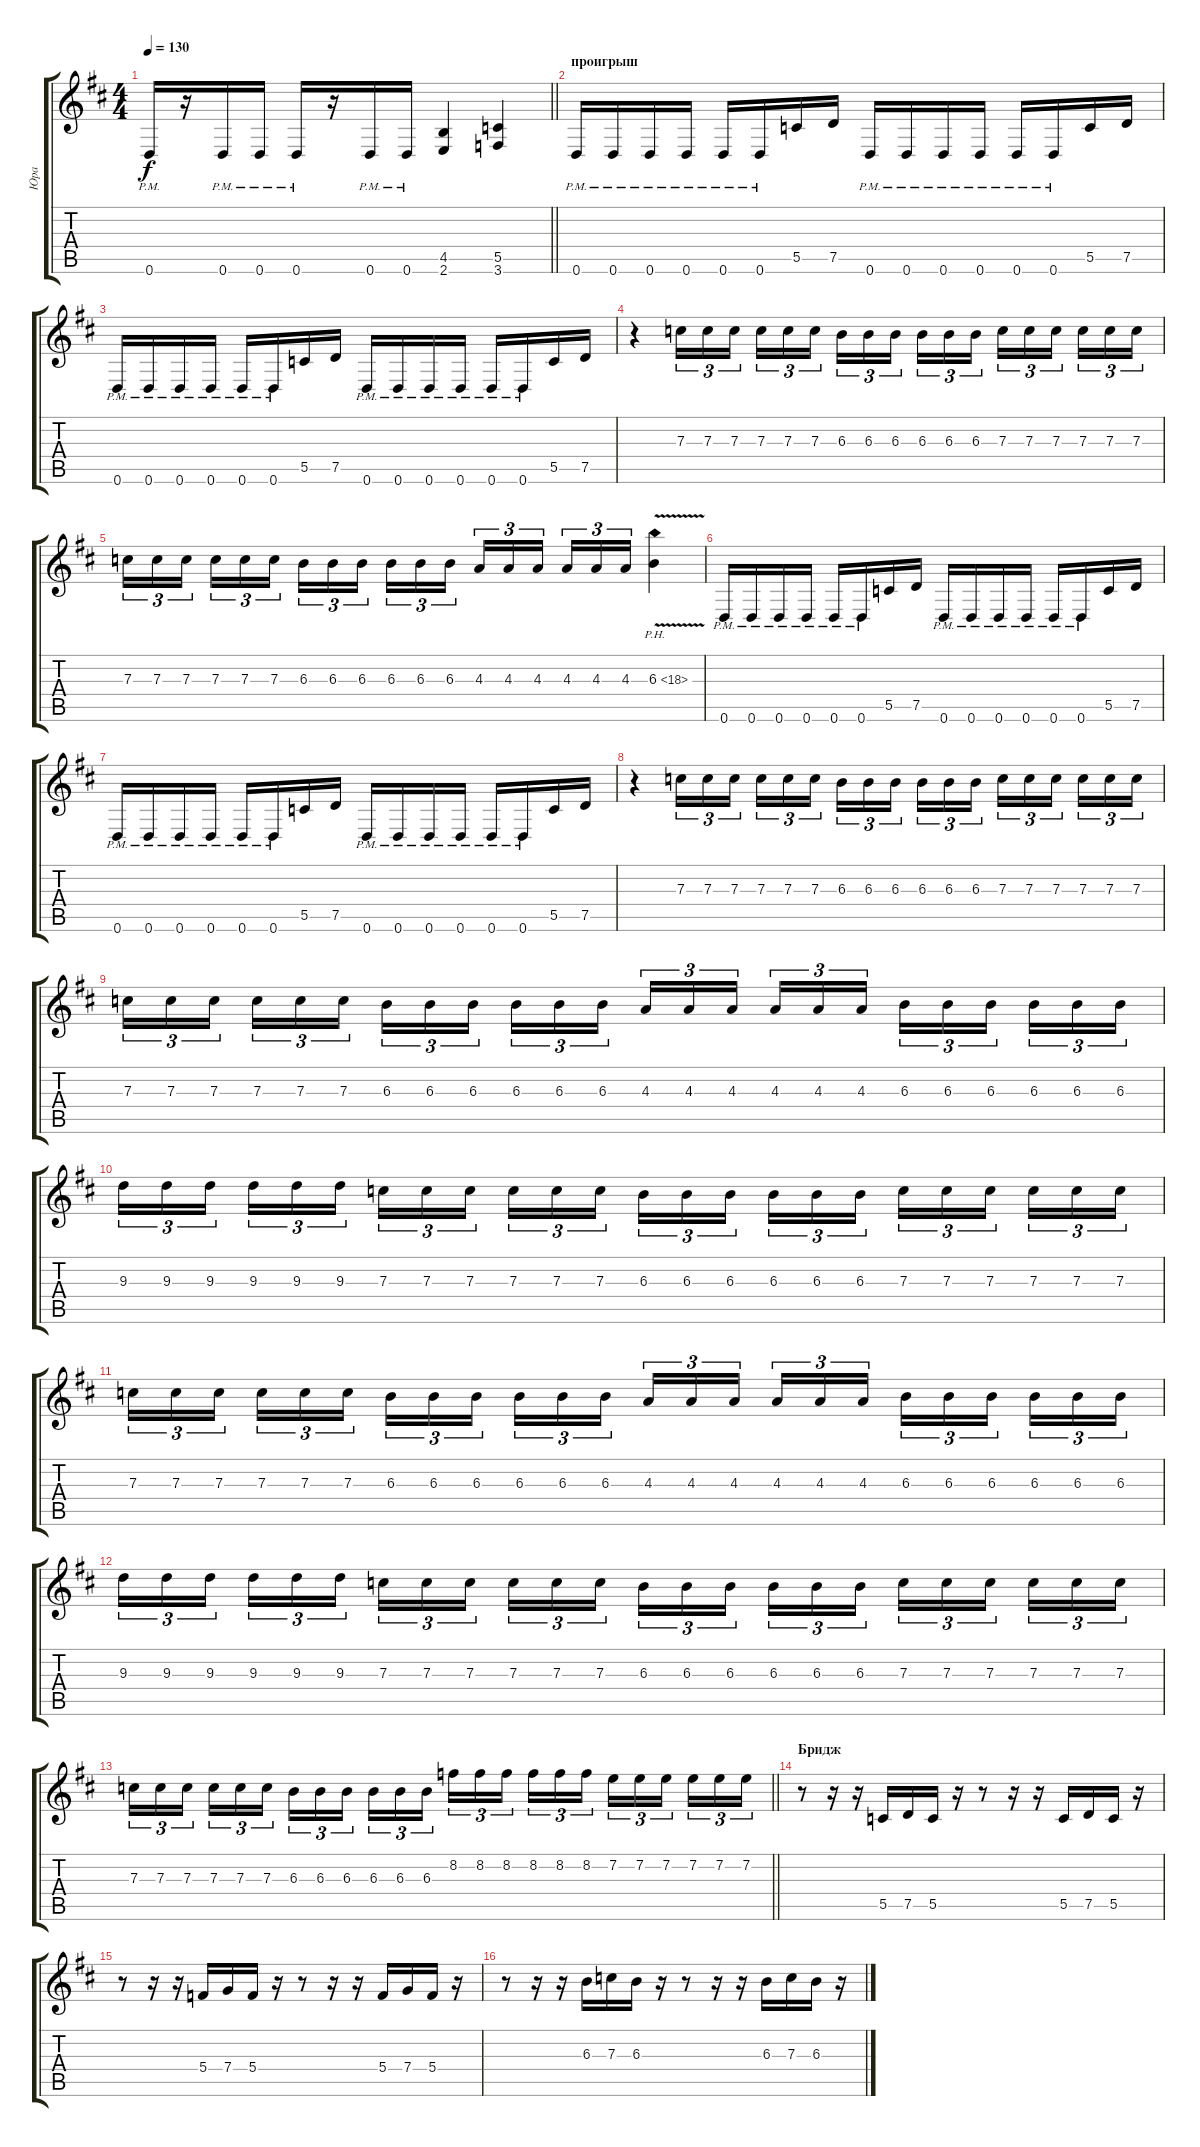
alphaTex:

\track ("Юра" "Юра") {instrument distortionguitar}
\staff {score tabs}
\tuning (D4 A3 F3 C3 G2 D2) {hide}
\ts (4 4)
\tempo 130
\clef g2
\barLineRight lightlight
\ks bminor
0.6{pm}.16{dy f} r.16 0.6{pm}.16 0.6{pm}.16 0.6{pm}.16 r.16 0.6{pm}.16 0.6{pm}.16 (4.5 2.6).4 (5.5 3.6).4 |
\section ("" "проигрыш")
0.6{pm}.16 0.6{pm}.16 0.6{pm}.16 0.6{pm}.16 0.6{pm}.16 0.6{pm}.16 5.5.16 7.5.16 0.6{pm}.16 0.6{pm}.16 0.6{pm}.16 0.6{pm}.16 0.6{pm}.16 0.6{pm}.16 5.5.16 7.5.16 |
0.6{pm}.16 0.6{pm}.16 0.6{pm}.16 0.6{pm}.16 0.6{pm}.16 0.6{pm}.16 5.5.16 7.5.16 0.6{pm}.16 0.6{pm}.16 0.6{pm}.16 0.6{pm}.16 0.6{pm}.16 0.6{pm}.16 5.5.16 7.5.16 |
r.4 7.3.16{tu (3 2)} 7.3.16{tu (3 2)} 7.3.16{tu (3 2) beam splitsecondary} 7.3.16{tu (3 2)} 7.3.16{tu (3 2)} 7.3.16{tu (3 2)} 6.3.16{tu (3 2)} 6.3.16{tu (3 2)} 6.3.16{tu (3 2) beam splitsecondary} 6.3.16{tu (3 2)} 6.3.16{tu (3 2)} 6.3.16{tu (3 2)} 7.3.16{tu (3 2)} 7.3.16{tu (3 2)} 7.3.16{tu (3 2) beam splitsecondary} 7.3.16{tu (3 2)} 7.3.16{tu (3 2)} 7.3.16{tu (3 2)} |
7.3.16{tu (3 2)} 7.3.16{tu (3 2)} 7.3.16{tu (3 2) beam splitsecondary} 7.3.16{tu (3 2)} 7.3.16{tu (3 2)} 7.3.16{tu (3 2)} 6.3.16{tu (3 2)} 6.3.16{tu (3 2)} 6.3.16{tu (3 2) beam splitsecondary} 6.3.16{tu (3 2)} 6.3.16{tu (3 2)} 6.3.16{tu (3 2)} 4.3.16{tu (3 2)} 4.3.16{tu (3 2)} 4.3.16{tu (3 2) beam splitsecondary} 4.3.16{tu (3 2)} 4.3.16{tu (3 2)} 4.3.16{tu (3 2)} 6.3{ph 12 v}.4 |
0.6{pm}.16 0.6{pm}.16 0.6{pm}.16 0.6{pm}.16 0.6{pm}.16 0.6{pm}.16 5.5.16 7.5.16 0.6{pm}.16 0.6{pm}.16 0.6{pm}.16 0.6{pm}.16 0.6{pm}.16 0.6{pm}.16 5.5.16 7.5.16 |
0.6{pm}.16 0.6{pm}.16 0.6{pm}.16 0.6{pm}.16 0.6{pm}.16 0.6{pm}.16 5.5.16 7.5.16 0.6{pm}.16 0.6{pm}.16 0.6{pm}.16 0.6{pm}.16 0.6{pm}.16 0.6{pm}.16 5.5.16 7.5.16 |
r.4 7.3.16{tu (3 2)} 7.3.16{tu (3 2)} 7.3.16{tu (3 2) beam splitsecondary} 7.3.16{tu (3 2)} 7.3.16{tu (3 2)} 7.3.16{tu (3 2)} 6.3.16{tu (3 2)} 6.3.16{tu (3 2)} 6.3.16{tu (3 2) beam splitsecondary} 6.3.16{tu (3 2)} 6.3.16{tu (3 2)} 6.3.16{tu (3 2)} 7.3.16{tu (3 2)} 7.3.16{tu (3 2)} 7.3.16{tu (3 2) beam splitsecondary} 7.3.16{tu (3 2)} 7.3.16{tu (3 2)} 7.3.16{tu (3 2)} |
7.3.16{tu (3 2)} 7.3.16{tu (3 2)} 7.3.16{tu (3 2) beam splitsecondary} 7.3.16{tu (3 2)} 7.3.16{tu (3 2)} 7.3.16{tu (3 2)} 6.3.16{tu (3 2)} 6.3.16{tu (3 2)} 6.3.16{tu (3 2) beam splitsecondary} 6.3.16{tu (3 2)} 6.3.16{tu (3 2)} 6.3.16{tu (3 2)} 4.3.16{tu (3 2)} 4.3.16{tu (3 2)} 4.3.16{tu (3 2) beam splitsecondary} 4.3.16{tu (3 2)} 4.3.16{tu (3 2)} 4.3.16{tu (3 2)} 6.3.16{tu (3 2)} 6.3.16{tu (3 2)} 6.3.16{tu (3 2) beam splitsecondary} 6.3.16{tu (3 2)} 6.3.16{tu (3 2)} 6.3.16{tu (3 2)} |
9.3.16{tu (3 2)} 9.3.16{tu (3 2)} 9.3.16{tu (3 2) beam splitsecondary} 9.3.16{tu (3 2)} 9.3.16{tu (3 2)} 9.3.16{tu (3 2)} 7.3.16{tu (3 2)} 7.3.16{tu (3 2)} 7.3.16{tu (3 2) beam splitsecondary} 7.3.16{tu (3 2)} 7.3.16{tu (3 2)} 7.3.16{tu (3 2)} 6.3.16{tu (3 2)} 6.3.16{tu (3 2)} 6.3.16{tu (3 2) beam splitsecondary} 6.3.16{tu (3 2)} 6.3.16{tu (3 2)} 6.3.16{tu (3 2)} 7.3.16{tu (3 2)} 7.3.16{tu (3 2)} 7.3.16{tu (3 2) beam splitsecondary} 7.3.16{tu (3 2)} 7.3.16{tu (3 2)} 7.3.16{tu (3 2)} |
7.3.16{tu (3 2)} 7.3.16{tu (3 2)} 7.3.16{tu (3 2) beam splitsecondary} 7.3.16{tu (3 2)} 7.3.16{tu (3 2)} 7.3.16{tu (3 2)} 6.3.16{tu (3 2)} 6.3.16{tu (3 2)} 6.3.16{tu (3 2) beam splitsecondary} 6.3.16{tu (3 2)} 6.3.16{tu (3 2)} 6.3.16{tu (3 2)} 4.3.16{tu (3 2)} 4.3.16{tu (3 2)} 4.3.16{tu (3 2) beam splitsecondary} 4.3.16{tu (3 2)} 4.3.16{tu (3 2)} 4.3.16{tu (3 2)} 6.3.16{tu (3 2)} 6.3.16{tu (3 2)} 6.3.16{tu (3 2) beam splitsecondary} 6.3.16{tu (3 2)} 6.3.16{tu (3 2)} 6.3.16{tu (3 2)} |
9.3.16{tu (3 2)} 9.3.16{tu (3 2)} 9.3.16{tu (3 2) beam splitsecondary} 9.3.16{tu (3 2)} 9.3.16{tu (3 2)} 9.3.16{tu (3 2)} 7.3.16{tu (3 2)} 7.3.16{tu (3 2)} 7.3.16{tu (3 2) beam splitsecondary} 7.3.16{tu (3 2)} 7.3.16{tu (3 2)} 7.3.16{tu (3 2)} 6.3.16{tu (3 2)} 6.3.16{tu (3 2)} 6.3.16{tu (3 2) beam splitsecondary} 6.3.16{tu (3 2)} 6.3.16{tu (3 2)} 6.3.16{tu (3 2)} 7.3.16{tu (3 2)} 7.3.16{tu (3 2)} 7.3.16{tu (3 2) beam splitsecondary} 7.3.16{tu (3 2)} 7.3.16{tu (3 2)} 7.3.16{tu (3 2)} |
\barLineRight lightlight
7.3.16{tu (3 2)} 7.3.16{tu (3 2)} 7.3.16{tu (3 2) beam splitsecondary} 7.3.16{tu (3 2)} 7.3.16{tu (3 2)} 7.3.16{tu (3 2)} 6.3.16{tu (3 2)} 6.3.16{tu (3 2)} 6.3.16{tu (3 2) beam splitsecondary} 6.3.16{tu (3 2)} 6.3.16{tu (3 2)} 6.3.16{tu (3 2)} 8.2.16{tu (3 2)} 8.2.16{tu (3 2)} 8.2.16{tu (3 2) beam splitsecondary} 8.2.16{tu (3 2)} 8.2.16{tu (3 2)} 8.2.16{tu (3 2)} 7.2.16{tu (3 2)} 7.2.16{tu (3 2)} 7.2.16{tu (3 2) beam splitsecondary} 7.2.16{tu (3 2)} 7.2.16{tu (3 2)} 7.2.16{tu (3 2)} |
\section ("" "Бридж")
r.8 r.16 r.16 5.5.16 7.5.16 5.5.16 r.16 r.8 r.16 r.16 5.5.16 7.5.16 5.5.16 r.16 |
r.8 r.16 r.16 5.4.16 7.4.16 5.4.16 r.16 r.8 r.16 r.16 5.4.16 7.4.16 5.4.16 r.16 |
r.8 r.16 r.16 6.3.16 7.3.16 6.3.16 r.16 r.8 r.16 r.16 6.3.16 7.3.16 6.3.16 r.16
